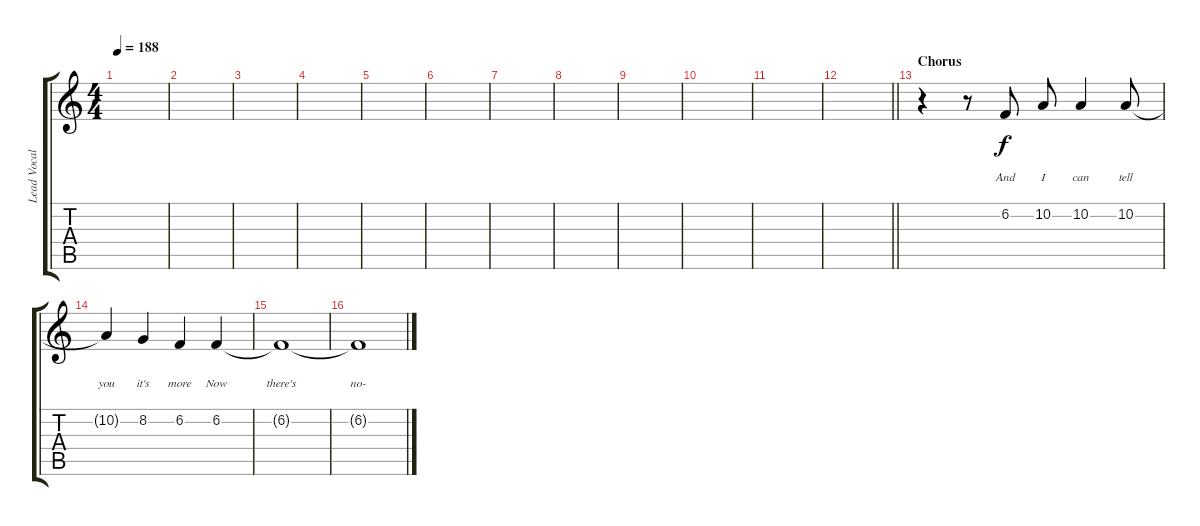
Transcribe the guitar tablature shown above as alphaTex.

\track ("Lead Vocals" "Lead Vocal") {instrument violin}
\staff {score tabs}
\tuning (E4 B3 G3 D3 A2 D2) {hide}
\ts (4 4)
\tempo 188
\clef g2
\ks c
|
|
|
|
|
|
|
|
|
|
|
\barLineRight lightlight
|
\section ("" "Chorus")
r.4 r.8 6.2.8{lyrics (0 "") lyrics (1 "") lyrics (2 "") lyrics (3 "And") lyrics (4 "")} 10.2.8{lyrics (0 "") lyrics (1 "") lyrics (2 "") lyrics (3 "I") lyrics (4 "")} 10.2.4{lyrics (0 "") lyrics (1 "") lyrics (2 "") lyrics (3 "can") lyrics (4 "")} 10.2.8{lyrics (0 "") lyrics (1 "") lyrics (2 "") lyrics (3 "tell") lyrics (4 "")} |
10.2{t}.4{lyrics (0 "") lyrics (1 "") lyrics (2 "") lyrics (3 "you") lyrics (4 "")} 8.2.4{lyrics (0 "") lyrics (1 "") lyrics (2 "") lyrics (3 "it's") lyrics (4 "")} 6.2.4{lyrics (0 "") lyrics (1 "") lyrics (2 "") lyrics (3 "more") lyrics (4 "")} 6.2.4{lyrics (0 "") lyrics (1 "") lyrics (2 "") lyrics (3 "Now") lyrics (4 "")} |
6.2{t}.1{lyrics (0 "") lyrics (1 "") lyrics (2 "") lyrics (3 "there's") lyrics (4 "")} |
6.2{t}.1{lyrics (0 "") lyrics (1 "") lyrics (2 "") lyrics (3 "no-") lyrics (4 "")}
